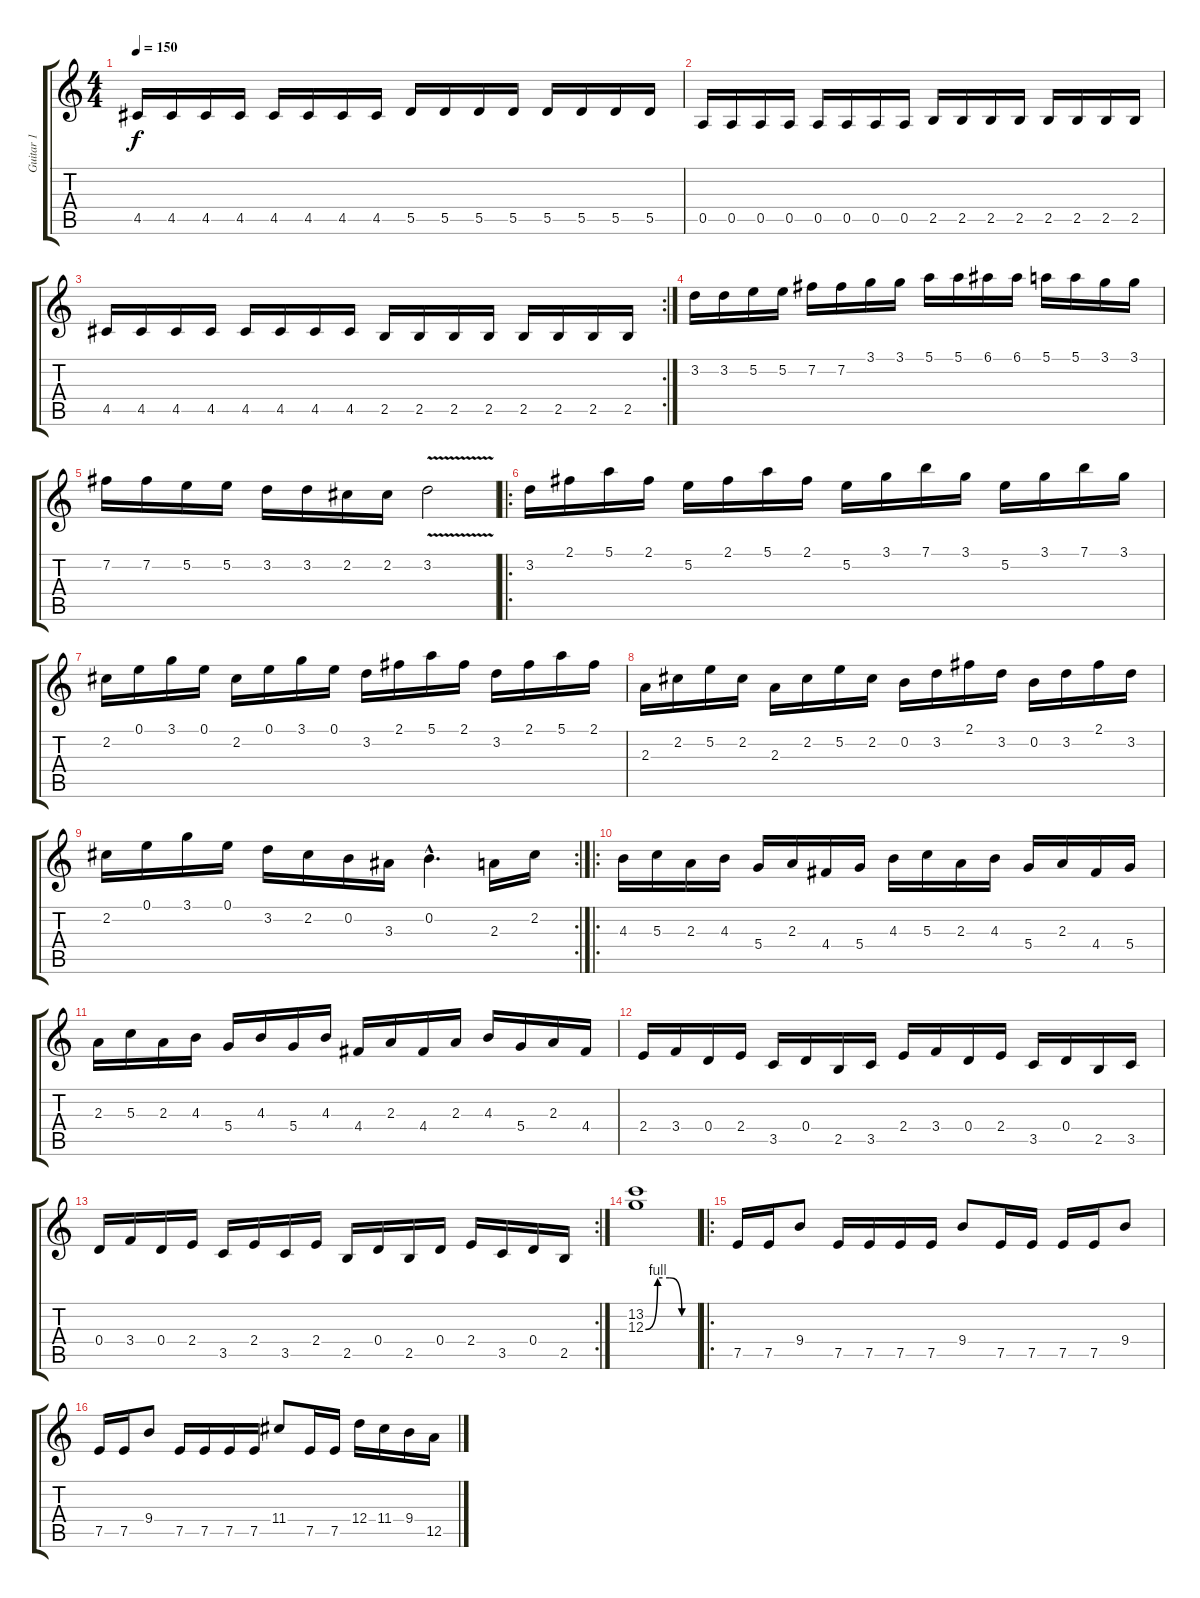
\track ("Guitar 1" "Guitar 1") {instrument distortionguitar}
\staff {score tabs}
\tuning (E4 B3 G3 D3 A2 E2) {hide}
\ts (4 4)
\tempo 150
\clef g2
\ks c
4.5.16{dy f} 4.5.16 4.5.16 4.5.16 4.5.16 4.5.16 4.5.16 4.5.16 5.5.16 5.5.16 5.5.16 5.5.16 5.5.16 5.5.16 5.5.16 5.5.16 |
0.5.16 0.5.16 0.5.16 0.5.16 0.5.16 0.5.16 0.5.16 0.5.16 2.5.16 2.5.16 2.5.16 2.5.16 2.5.16 2.5.16 2.5.16 2.5.16 |
\rc 2
4.5.16 4.5.16 4.5.16 4.5.16 4.5.16 4.5.16 4.5.16 4.5.16 2.5.16 2.5.16 2.5.16 2.5.16 2.5.16 2.5.16 2.5.16 2.5.16 |
3.2.16 3.2.16 5.2.16 5.2.16 7.2.16 7.2.16 3.1.16 3.1.16 5.1.16 5.1.16 6.1.16 6.1.16 5.1.16 5.1.16 3.1.16 3.1.16 |
7.2.16 7.2.16 5.2.16 5.2.16 3.2.16 3.2.16 2.2.16 2.2.16 3.2{v}.2 |
\ro
3.2.16 2.1.16 5.1.16 2.1.16 5.2.16 2.1.16 5.1.16 2.1.16 5.2.16 3.1.16 7.1.16 3.1.16 5.2.16 3.1.16 7.1.16 3.1.16 |
2.2.16 0.1.16 3.1.16 0.1.16 2.2.16 0.1.16 3.1.16 0.1.16 3.2.16 2.1.16 5.1.16 2.1.16 3.2.16 2.1.16 5.1.16 2.1.16 |
2.3.16 2.2.16 5.2.16 2.2.16 2.3.16 2.2.16 5.2.16 2.2.16 0.2.16 3.2.16 2.1.16 3.2.16 0.2.16 3.2.16 2.1.16 3.2.16 |
\rc 2
2.2.16 0.1.16 3.1.16 0.1.16 3.2.16 2.2.16 0.2.16 3.3.16 0.2{hac}.4{d} 2.3.16 2.2.16 |
\ro
4.3.16 5.3.16 2.3.16 4.3.16 5.4.16 2.3.16 4.4.16 5.4.16 4.3.16 5.3.16 2.3.16 4.3.16 5.4.16 2.3.16 4.4.16 5.4.16 |
2.3.16 5.3.16 2.3.16 4.3.16 5.4.16 4.3.16 5.4.16 4.3.16 4.4.16 2.3.16 4.4.16 2.3.16 4.3.16 5.4.16 2.3.16 4.4.16 |
2.4.16 3.4.16 0.4.16 2.4.16 3.5.16 0.4.16 2.5.16 3.5.16 2.4.16 3.4.16 0.4.16 2.4.16 3.5.16 0.4.16 2.5.16 3.5.16 |
\rc 2
0.4.16 3.4.16 0.4.16 2.4.16 3.5.16 2.4.16 3.5.16 2.4.16 2.5.16 0.4.16 2.5.16 0.4.16 2.4.16 3.5.16 0.4.16 2.5.16 |
(13.2 12.3{be (custom 0 0 15 4 30 4 45 0 60 0)}).1 |
\ro
7.5.16 7.5.16 9.4.8 7.5.16 7.5.16 7.5.16 7.5.16 9.4.8 7.5.16 7.5.16 7.5.16 7.5.16 9.4.8 |
7.5.16 7.5.16 9.4.8 7.5.16 7.5.16 7.5.16 7.5.16 11.4.8 7.5.16 7.5.16 12.4.16 11.4.16 9.4.16 12.5.16
